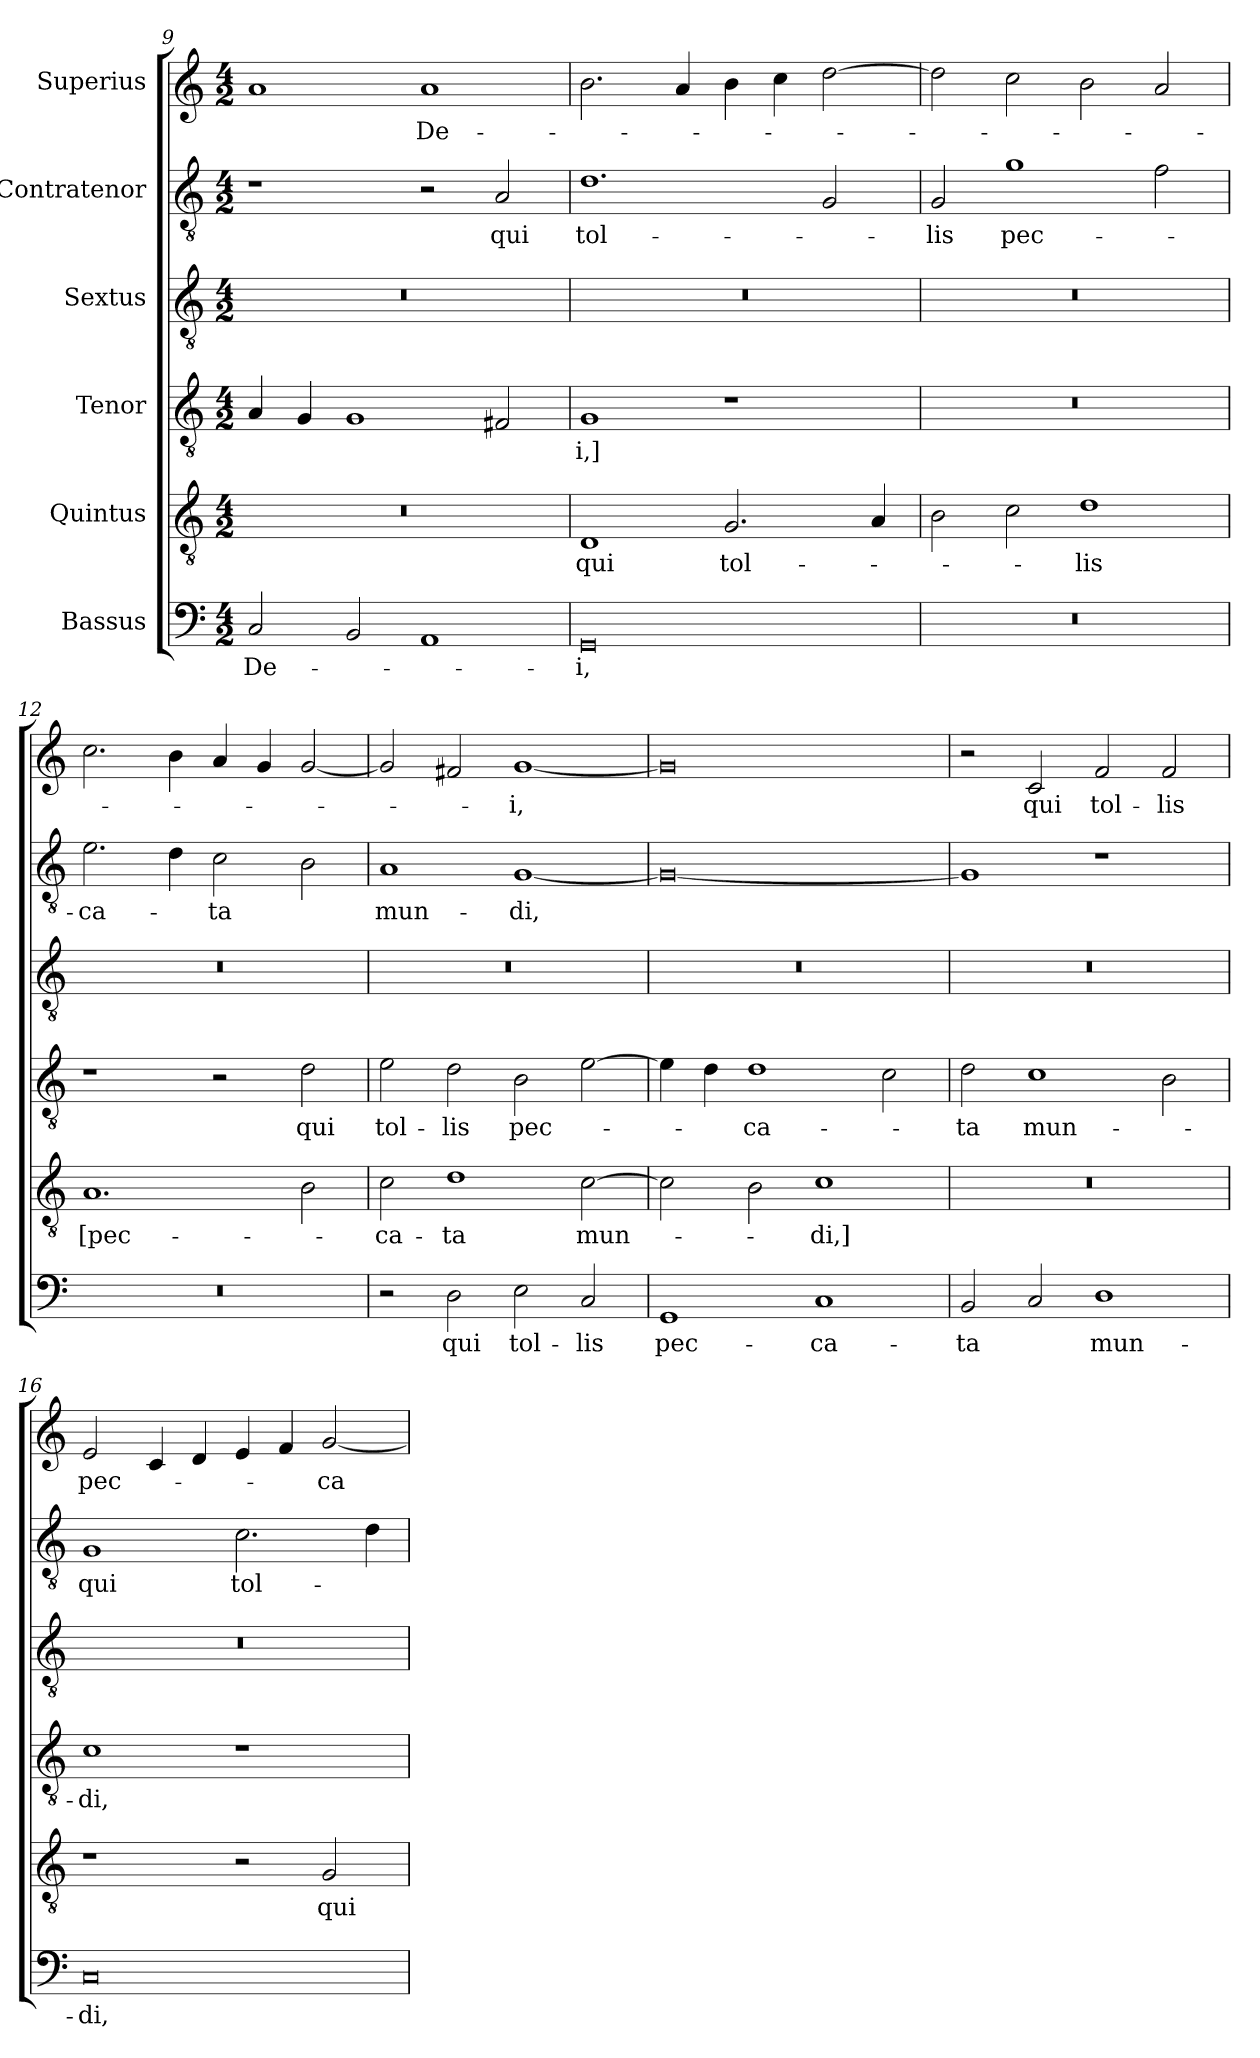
**kern	**text	**kern	**text	**kern	**text	**kern	**kern	**text	**kern	**text
*part6	*part6	*part5	*part5	*part4	*part4	*part3	*part2	*part2	*part1	*part1
*staff6	*staff6	*staff5	*staff5	*staff4	*staff4	*staff3	*staff2	*staff2	*staff1	*staff1
*I"Bassus	*	*I"Quintus	*	*I"Tenor	*	*I"Sextus	*I"Contratenor	*	*I"Superius	*
*clefF4	*	*clefGv2	*	*clefGv2	*	*clefGv2	*clefGv2	*	*clefG2	*
*k[]	*	*k[]	*	*k[]	*	*k[]	*k[]	*	*k[]	*
*M4/2	*	*M4/2	*	*M4/2	*	*M4/2	*M4/2	*	*M4/2	*
=9	=9	=9	=9	=9	=9	=9	=9	=9	=9	=9
2C/	De-	0r	.	4A/	.	0r	1r	.	1a/	.
.	.	.	.	4G/	.	.	.	.	.	.
2BB/	.	.	.	1G/	.	.	.	.	.	.
1AA/	.	.	.	.	.	.	2r	.	1a/	De-
.	.	.	.	2F#X/	.	.	2A/	qui	.	.
=10	=10	=10	=10	=10	=10	=10	=10	=10	=10	=10
0GG/	-i,	1D/	qui	1G/	-i,]	0r	1.d\	tol-	2.b\	.
.	.	.	.	.	.	.	.	.	4a/	.
.	.	2.G/	tol-	1r	.	.	.	.	4b\	.
.	.	.	.	.	.	.	.	.	4cc\	.
.	.	.	.	.	.	.	2G/	.	[2dd\	.
.	.	4A/	.	.	.	.	.	.	.	.
=11	=11	=11	=11	=11	=11	=11	=11	=11	=11	=11
0r	.	2B\	.	0r	.	0r	2G/	-lis	2dd\]	.
.	.	2c\	.	.	.	.	1g/	pec-	2cc\	.
.	.	1d/	-lis	.	.	.	.	.	2b\	.
.	.	.	.	.	.	.	2f\	.	2a/	.
=12	=12	=12	=12	=12	=12	=12	=12	=12	=12	=12
0r	.	1.A/	[pec-	1r	.	0r	2.e\	-ca-	2.cc\	.
.	.	.	.	.	.	.	4d\	.	4b\	.
.	.	.	.	2r	.	.	2c\	-ta	4a/	.
.	.	.	.	.	.	.	.	.	4g/	.
.	.	2B\	.	2d\	qui	.	2B\	.	[2g/	.
=13	=13	=13	=13	=13	=13	=13	=13	=13	=13	=13
2r	.	2c\	-ca-	2e\	tol-	0r	1A/	mun-	2g/]	.
2D\	qui	1d/	-ta	2d\	-lis	.	.	.	2f#X/	.
2E\	tol-	.	.	2B\	pec-	.	[1G/	-di,	[1g/	-i,
2C/	-lis	[2c\	mun-	[2e\	.	.	.	.	.	.
=14	=14	=14	=14	=14	=14	=14	=14	=14	=14	=14
1GG/	pec-	2c\]	.	4e\]	.	0r	0G/_	.	0g/]	.
.	.	.	.	4d\	.	.	.	.	.	.
.	.	2B\	.	1d/	-ca-	.	.	.	.	.
1C/	-ca-	1c/	-di,]	.	.	.	.	.	.	.
.	.	.	.	2c\	.	.	.	.	.	.
=15	=15	=15	=15	=15	=15	=15	=15	=15	=15	=15
2BB/	-ta	0r	.	2d\	-ta	0r	1G/]	.	2r	.
2C/	.	.	.	1c/	mun-	.	.	.	2c/	qui
1D\	mun-	.	.	.	.	.	1r	.	2f/	tol-
.	.	.	.	2B\	.	.	.	.	2f/	-lis
=16	=16	=16	=16	=16	=16	=16	=16	=16	=16	=16
0C/	-di,	1r	.	1c\	-di,	0r	1G/	qui	2e/	pec-
.	.	.	.	.	.	.	.	.	4c/	.
.	.	.	.	.	.	.	.	.	4d/	.
.	.	2r	.	1r	.	.	2.c\	tol-	4e/	.
.	.	.	.	.	.	.	.	.	4f/	.
.	.	2G/	qui	.	.	.	.	.	[2g/	-ca-
.	.	.	.	.	.	.	4d\	.	.	.
=	=	=	=	=	=	=	=	=	=	=
*-	*-	*-	*-	*-	*-	*-	*-	*-	*-	*-
